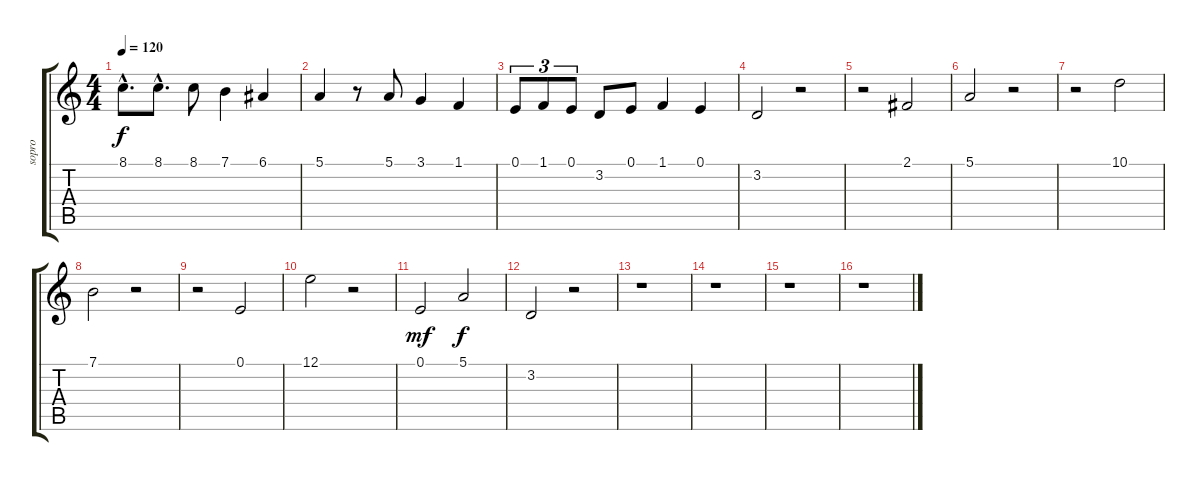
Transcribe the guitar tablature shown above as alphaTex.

\track ("sopro" "sopro") {instrument oboe}
\staff {score tabs}
\tuning (E4 B3 G3 D3 A2 D2) {hide}
\ts (4 4)
\tempo 120
\clef g2
\ks c
8.1{hac}.8{d dy f} 8.1{hac}.8{d} 8.1.8 7.1.4 6.1.4 |
5.1.4 r.8 5.1.8 3.1.4 1.1.4 |
0.1.8{tu (3 2)} 1.1.8{tu (3 2)} 0.1.8{tu (3 2)} 3.2.8 0.1.8 1.1.4 0.1.4 |
3.2.2 r.2 |
r.2 2.1.2 |
5.1.2 r.2 |
r.2 10.1.2 |
7.1.2 r.2 |
r.2 0.1.2 |
12.1.2 r.2 |
0.1.2{dy mf} 5.1.2{dy f} |
3.2.2 r.2 |
r.1 |
r.1 |
r.1 |
r.1
